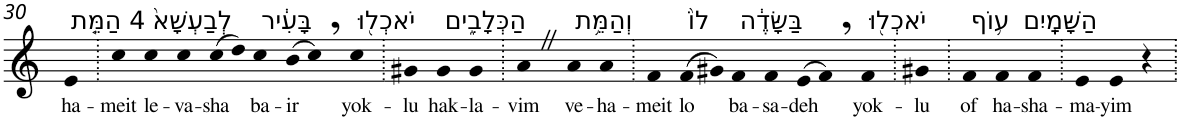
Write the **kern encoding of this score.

**kern	**text
*part1	*part1
*staff1	*staff1
*I"Piano	*
*I'Pno	*
!!LO:PB:g=z
*clefG2	*
*k[]	*
=30	=30
!LO:TX:a:t=4 הַמֵּ֤ת	!
!	!LO:LY:b
4e	ha-
=31.	=31.
!	!LO:LY:b
4cc	-meit
!LO:TX:a:t=לְבַעְשָׁא֙	!
!	!LO:LY:b
4cc	le-
!	!LO:LY:b
4cc	-va-
!	!LO:LY:b
(>8cc	-sha
8dd)	.
!LO:TX:a:t=בָּעִ֔יר	!
!	!LO:LY:b
4cc	ba-
!	!LO:LY:b
(>8b	-ir
8cc,)	.
!LO:TX:a:t=יֹאכְל֖וּ	!
!	!LO:LY:b
4cc	yok-
=32.	=32.
!	!LO:LY:b
4g#X	-lu
!LO:TX:a:t=הַכְּלָבִ֑ים	!
!	!LO:LY:b
4g#	hak-
!	!LO:LY:b
4g#	-la-
=33.	=33.
!	!LO:LY:b
4aZ	-vim
!LO:TX:a:t=וְהַמֵּ֥ת	!
!	!LO:LY:b
4a	ve-
!	!LO:LY:b
4a	-ha-
=34.	=34.
!	!LO:LY:b
4f	-meit
!LO:TX:a:t=לוֹ֙	!
!	!LO:LY:b
(>8f	lo
8g#X)	.
!LO:TX:a:t=בַּשָּׂדֶ֔ה	!
!	!LO:LY:b
4f	ba-
!	!LO:LY:b
4f	-sa-
!	!LO:LY:b
(>8e	-deh
8f,)	.
!LO:TX:a:t=יֹאכְל֖וּ	!
!	!LO:LY:b
4f	yok-
=35.	=35.
!	!LO:LY:b
4g#X	-lu
=36.	=36.
!LO:TX:a:t=ע֥וֹף	!
!	!LO:LY:b
4f	of
!LO:TX:a:t=הַשָּׁמָֽיִם	!
!	!LO:LY:b
4f	ha-
!	!LO:LY:b
4f	-sha-
=37.	=37.
!	!LO:LY:b
4e	-ma-
!	!LO:LY:b
4e	-yim
4r	.
=.	=.
*-	*-
